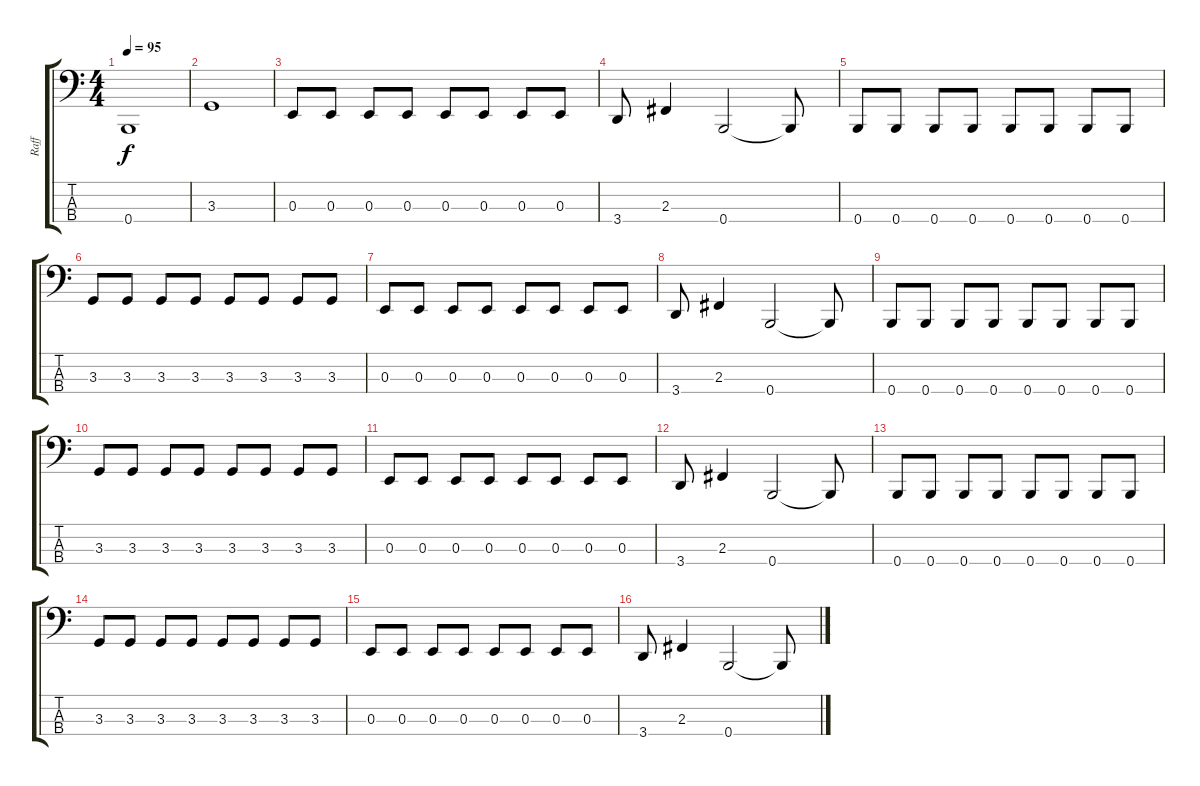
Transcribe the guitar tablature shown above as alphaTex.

\track ("Raff" "Raff") {instrument electricbassfinger}
\staff {score tabs}
\tuning (D2 A1 E1 B0) {hide}
\ts (4 4)
\tempo 95
\clef f4
\ks c
0.4.1{dy f} |
3.3.1 |
0.3.8 0.3.8 0.3.8 0.3.8 0.3.8 0.3.8 0.3.8 0.3.8 |
3.4.8 2.3.4 0.4.2 0.4{t}.8 |
0.4.8 0.4.8 0.4.8 0.4.8 0.4.8 0.4.8 0.4.8 0.4.8 |
3.3.8 3.3.8 3.3.8 3.3.8 3.3.8 3.3.8 3.3.8 3.3.8 |
0.3.8 0.3.8 0.3.8 0.3.8 0.3.8 0.3.8 0.3.8 0.3.8 |
3.4.8 2.3.4 0.4.2 0.4{t}.8 |
0.4.8 0.4.8 0.4.8 0.4.8 0.4.8 0.4.8 0.4.8 0.4.8 |
3.3.8 3.3.8 3.3.8 3.3.8 3.3.8 3.3.8 3.3.8 3.3.8 |
0.3.8 0.3.8 0.3.8 0.3.8 0.3.8 0.3.8 0.3.8 0.3.8 |
3.4.8 2.3.4 0.4.2 0.4{t}.8 |
0.4.8 0.4.8 0.4.8 0.4.8 0.4.8 0.4.8 0.4.8 0.4.8 |
3.3.8 3.3.8 3.3.8 3.3.8 3.3.8 3.3.8 3.3.8 3.3.8 |
0.3.8 0.3.8 0.3.8 0.3.8 0.3.8 0.3.8 0.3.8 0.3.8 |
3.4.8 2.3.4 0.4.2 0.4{t}.8
